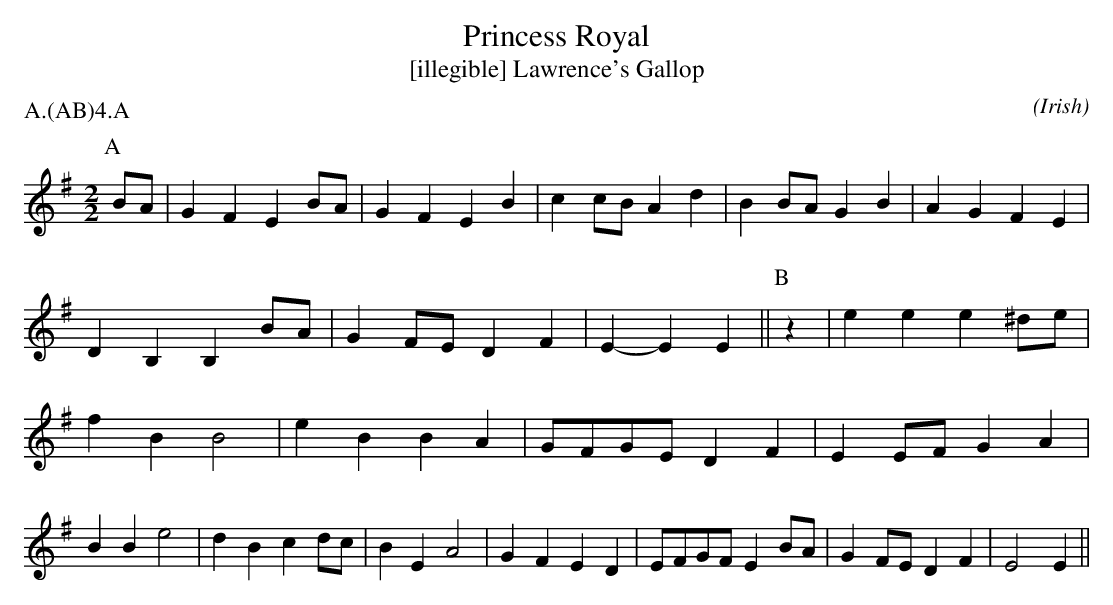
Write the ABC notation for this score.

X:1
T:Princess Royal
M:2/2
T: [illegible] Lawrence's Gallop
C:
O:Irish
P:A.(AB)4.A
K:Em
P:A
BA | G2 F2 E2 BA  | G2 F2  E2  B2 | c2 cB A2 d2 | B2 BA G2 \
B2 | A2 G2 F2 E2  | D2 B,2 B,2 BA | G2 FE D2 F2 | E2-E2 E2 ||\
P:B
z2 | e2 e2 e2 ^de | f2 B2  B4     | e2 B2 B2 A2 | GFGE  D2 \
F2 | E2 EF G2 A2  | B2 B2  e4     | d2 B2 c2 dc | B2 E2 A4 |\
     G2 F2 E2 D2  | EFGF   E2  BA | G2 FE D2 F2 | E4    E2 ||
